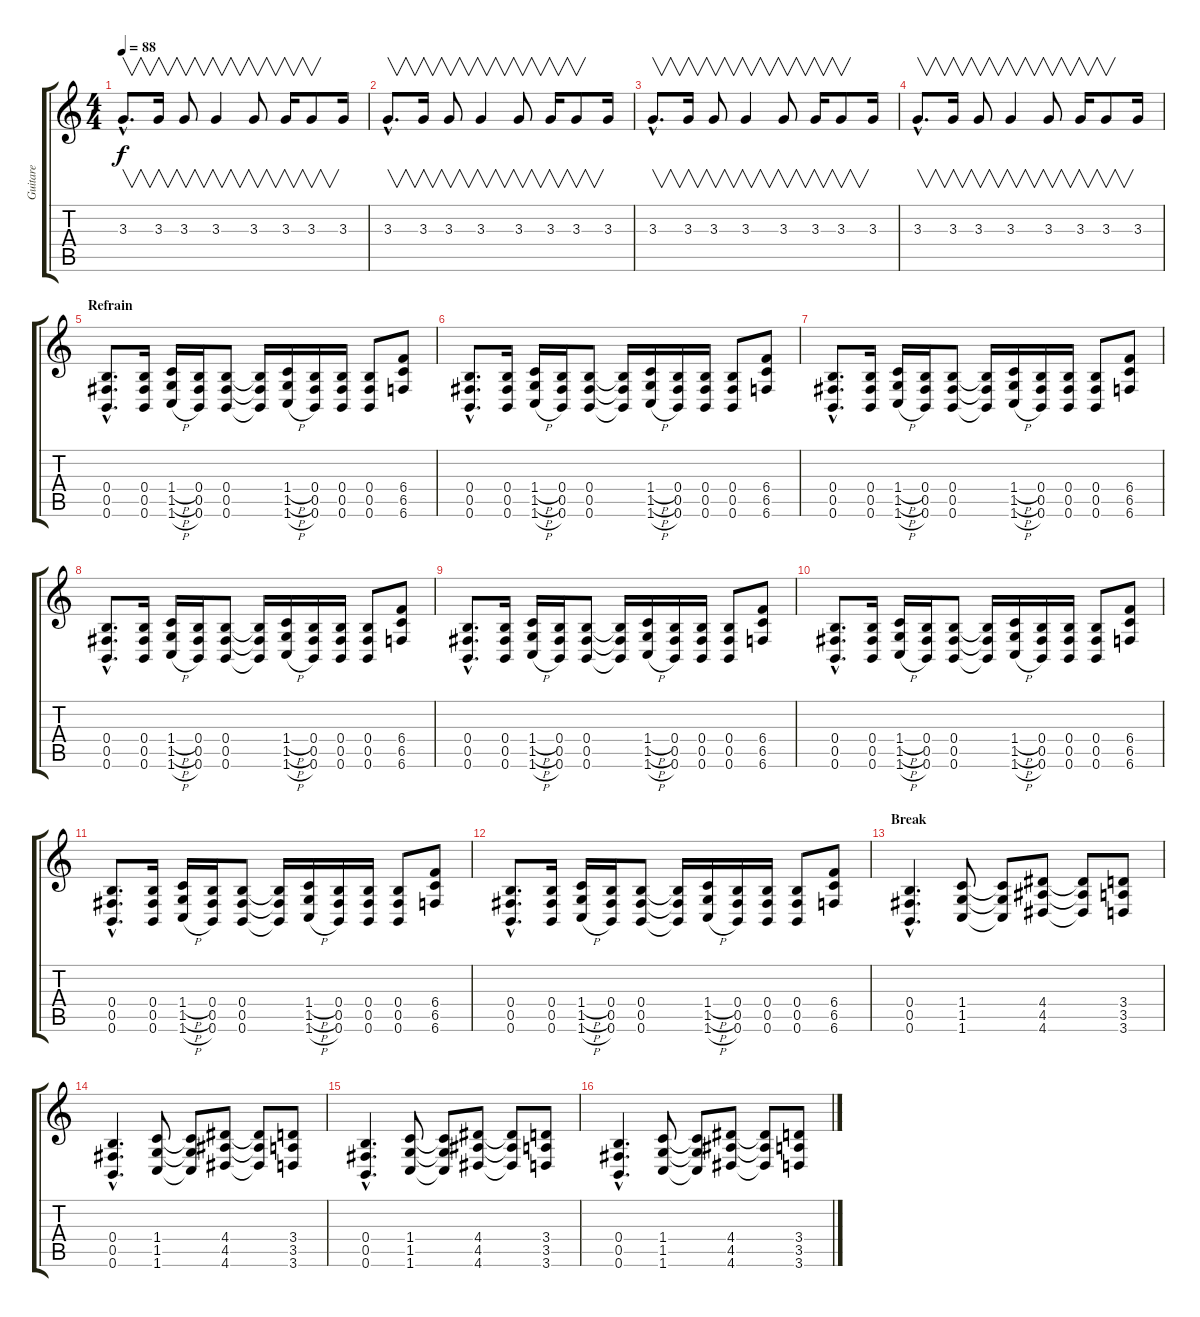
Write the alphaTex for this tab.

\track ("Guitare" "Guitare") {instrument distortionguitar}
\staff {score tabs}
\tuning (Db4 Ab3 E3 B2 Gb2 B1) {hide}
\ts (4 4)
\tempo 88
\clef g2
\ks c
3.3{hac}.8{v d dy f} 3.3.16{v} 3.3.8{v} 3.3.4{v} 3.3.8{v} 3.3.16{v} 3.3.8{v} 3.3.16 |
3.3{hac}.8{v d} 3.3.16{v} 3.3.8{v} 3.3.4{v} 3.3.8{v} 3.3.16{v} 3.3.8{v} 3.3.16 |
3.3{hac}.8{v d} 3.3.16{v} 3.3.8{v} 3.3.4{v} 3.3.8{v} 3.3.16{v} 3.3.8{v} 3.3.16 |
3.3{hac}.8{v d} 3.3.16{v} 3.3.8{v} 3.3.4{v} 3.3.8{v} 3.3.16{v} 3.3.8{v} 3.3.16 |
\section ("" "Refrain")
(0.4{hac} 0.5{hac} 0.6{hac}).8{d volume 13 instrument distortionguitar} (0.4 0.5 0.6).16 (1.4{h} 1.5{h} 1.6{h}).16 (0.4 0.5 0.6).16 (0.4 0.5 0.6).8 (0.4{t} 0.5{t} 0.6{t}).16 (1.4{h} 1.5{h} 1.6{h}).16 (0.4 0.5 0.6).16 (0.4 0.5 0.6).16 (0.4 0.5 0.6).8 (6.4 6.5 6.6).8 |
(0.4{hac} 0.5{hac} 0.6{hac}).8{d} (0.4 0.5 0.6).16 (1.4{h} 1.5{h} 1.6{h}).16 (0.4 0.5 0.6).16 (0.4 0.5 0.6).8 (0.4{t} 0.5{t} 0.6{t}).16 (1.4{h} 1.5{h} 1.6{h}).16 (0.4 0.5 0.6).16 (0.4 0.5 0.6).16 (0.4 0.5 0.6).8 (6.4 6.5 6.6).8 |
(0.4{hac} 0.5{hac} 0.6{hac}).8{d} (0.4 0.5 0.6).16 (1.4{h} 1.5{h} 1.6{h}).16 (0.4 0.5 0.6).16 (0.4 0.5 0.6).8 (0.4{t} 0.5{t} 0.6{t}).16 (1.4{h} 1.5{h} 1.6{h}).16 (0.4 0.5 0.6).16 (0.4 0.5 0.6).16 (0.4 0.5 0.6).8 (6.4 6.5 6.6).8 |
(0.4{hac} 0.5{hac} 0.6{hac}).8{d} (0.4 0.5 0.6).16 (1.4{h} 1.5{h} 1.6{h}).16 (0.4 0.5 0.6).16 (0.4 0.5 0.6).8 (0.4{t} 0.5{t} 0.6{t}).16 (1.4{h} 1.5{h} 1.6{h}).16 (0.4 0.5 0.6).16 (0.4 0.5 0.6).16 (0.4 0.5 0.6).8 (6.4 6.5 6.6).8 |
(0.4{hac} 0.5{hac} 0.6{hac}).8{d} (0.4 0.5 0.6).16 (1.4{h} 1.5{h} 1.6{h}).16 (0.4 0.5 0.6).16 (0.4 0.5 0.6).8 (0.4{t} 0.5{t} 0.6{t}).16 (1.4{h} 1.5{h} 1.6{h}).16 (0.4 0.5 0.6).16 (0.4 0.5 0.6).16 (0.4 0.5 0.6).8 (6.4 6.5 6.6).8 |
(0.4{hac} 0.5{hac} 0.6{hac}).8{d} (0.4 0.5 0.6).16 (1.4{h} 1.5{h} 1.6{h}).16 (0.4 0.5 0.6).16 (0.4 0.5 0.6).8 (0.4{t} 0.5{t} 0.6{t}).16 (1.4{h} 1.5{h} 1.6{h}).16 (0.4 0.5 0.6).16 (0.4 0.5 0.6).16 (0.4 0.5 0.6).8 (6.4 6.5 6.6).8 |
(0.4{hac} 0.5{hac} 0.6{hac}).8{d} (0.4 0.5 0.6).16 (1.4{h} 1.5{h} 1.6{h}).16 (0.4 0.5 0.6).16 (0.4 0.5 0.6).8 (0.4{t} 0.5{t} 0.6{t}).16 (1.4{h} 1.5{h} 1.6{h}).16 (0.4 0.5 0.6).16 (0.4 0.5 0.6).16 (0.4 0.5 0.6).8 (6.4 6.5 6.6).8 |
(0.4{hac} 0.5{hac} 0.6{hac}).8{d} (0.4 0.5 0.6).16 (1.4{h} 1.5{h} 1.6{h}).16 (0.4 0.5 0.6).16 (0.4 0.5 0.6).8 (0.4{t} 0.5{t} 0.6{t}).16 (1.4{h} 1.5{h} 1.6{h}).16 (0.4 0.5 0.6).16 (0.4 0.5 0.6).16 (0.4 0.5 0.6).8 (6.4 6.5 6.6).8 |
\section ("" "Break")
(0.4{hac} 0.5{hac} 0.6{hac}).4{d} (1.4 1.5 1.6).8 (1.4{t} 1.5{t} 1.6{t}).8 (4.4 4.5 4.6).8 (4.4{t} 4.5{t} 4.6{t}).8 (3.4 3.5 3.6).8 |
(0.4{hac} 0.5{hac} 0.6{hac}).4{d} (1.4 1.5 1.6).8 (1.4{t} 1.5{t} 1.6{t}).8 (4.4 4.5 4.6).8 (4.4{t} 4.5{t} 4.6{t}).8 (3.4 3.5 3.6).8 |
(0.4{hac} 0.5{hac} 0.6{hac}).4{d} (1.4 1.5 1.6).8 (1.4{t} 1.5{t} 1.6{t}).8 (4.4 4.5 4.6).8 (4.4{t} 4.5{t} 4.6{t}).8 (3.4 3.5 3.6).8 |
(0.4{hac} 0.5{hac} 0.6{hac}).4{d} (1.4 1.5 1.6).8 (1.4{t} 1.5{t} 1.6{t}).8 (4.4 4.5 4.6).8 (4.4{t} 4.5{t} 4.6{t}).8 (3.4 3.5 3.6).8
